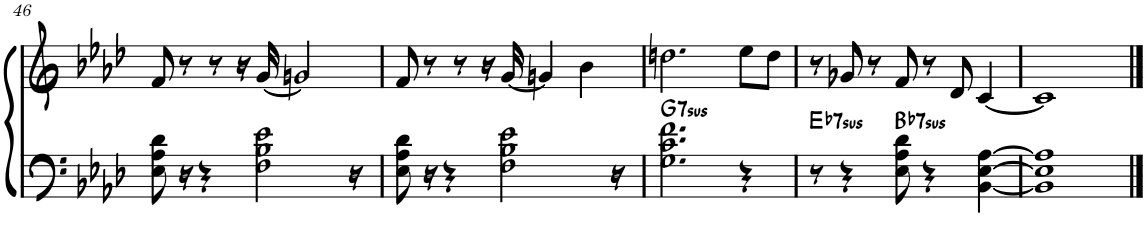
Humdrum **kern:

**kern	**kern	**harte
*part1	*part1	*part1
*staff2	*staff1	*
*I"Electric Piano	*	*
*I'E.Pno	*	*
!!LO:PB:g=z
*clefF4	*clefG2	*
*k[b-e-a-d-]	*k[b-e-a-d-]	*
*M4/4	*M4/4	*
=46	=46	=46
8E-\ 8A-\ 8d-\	8f/	.
16r	8r	.
4r	.	.
.	8r	.
.	16r	.
2F\ 2B-\ 2e-\	[16g/	.
.	2gn/]	.
16r	.	.
=47	=47	=47
8E-\ 8A-\ 8d-\	8f/	.
16r	8r	.
4r	.	.
.	8r	.
.	16r	.
2F\ 2B-\ 2e-\	[16g/	.
.	4gn/]	.
.	4b-\	.
16r	.	.
=48	=48	=48
!	!	!LO:H:kt=7sus
2.G\ 2.c\ 2.f\	2.ddn\	G:sus4(7)
4r	8ee-\L	.
.	8dd\J	.
=49	=49	=49
!	!	!LO:H:kt=7sus
8r	8r	Eb:sus4(7)
4r	8g-X/	.
.	8r	.
!	!	!LO:H:kt=7sus
8E-\ 8A-\ 8d-\	8f/	Bb:sus4(7)
4r	8r	.
.	8d-/	.
[4BB-\ [4E-\ [4A-\	[4c/	.
=50	=50	=50
1BB-] 1E-] 1A-]	1c]	.
==	==	==
*-	*-	*-
